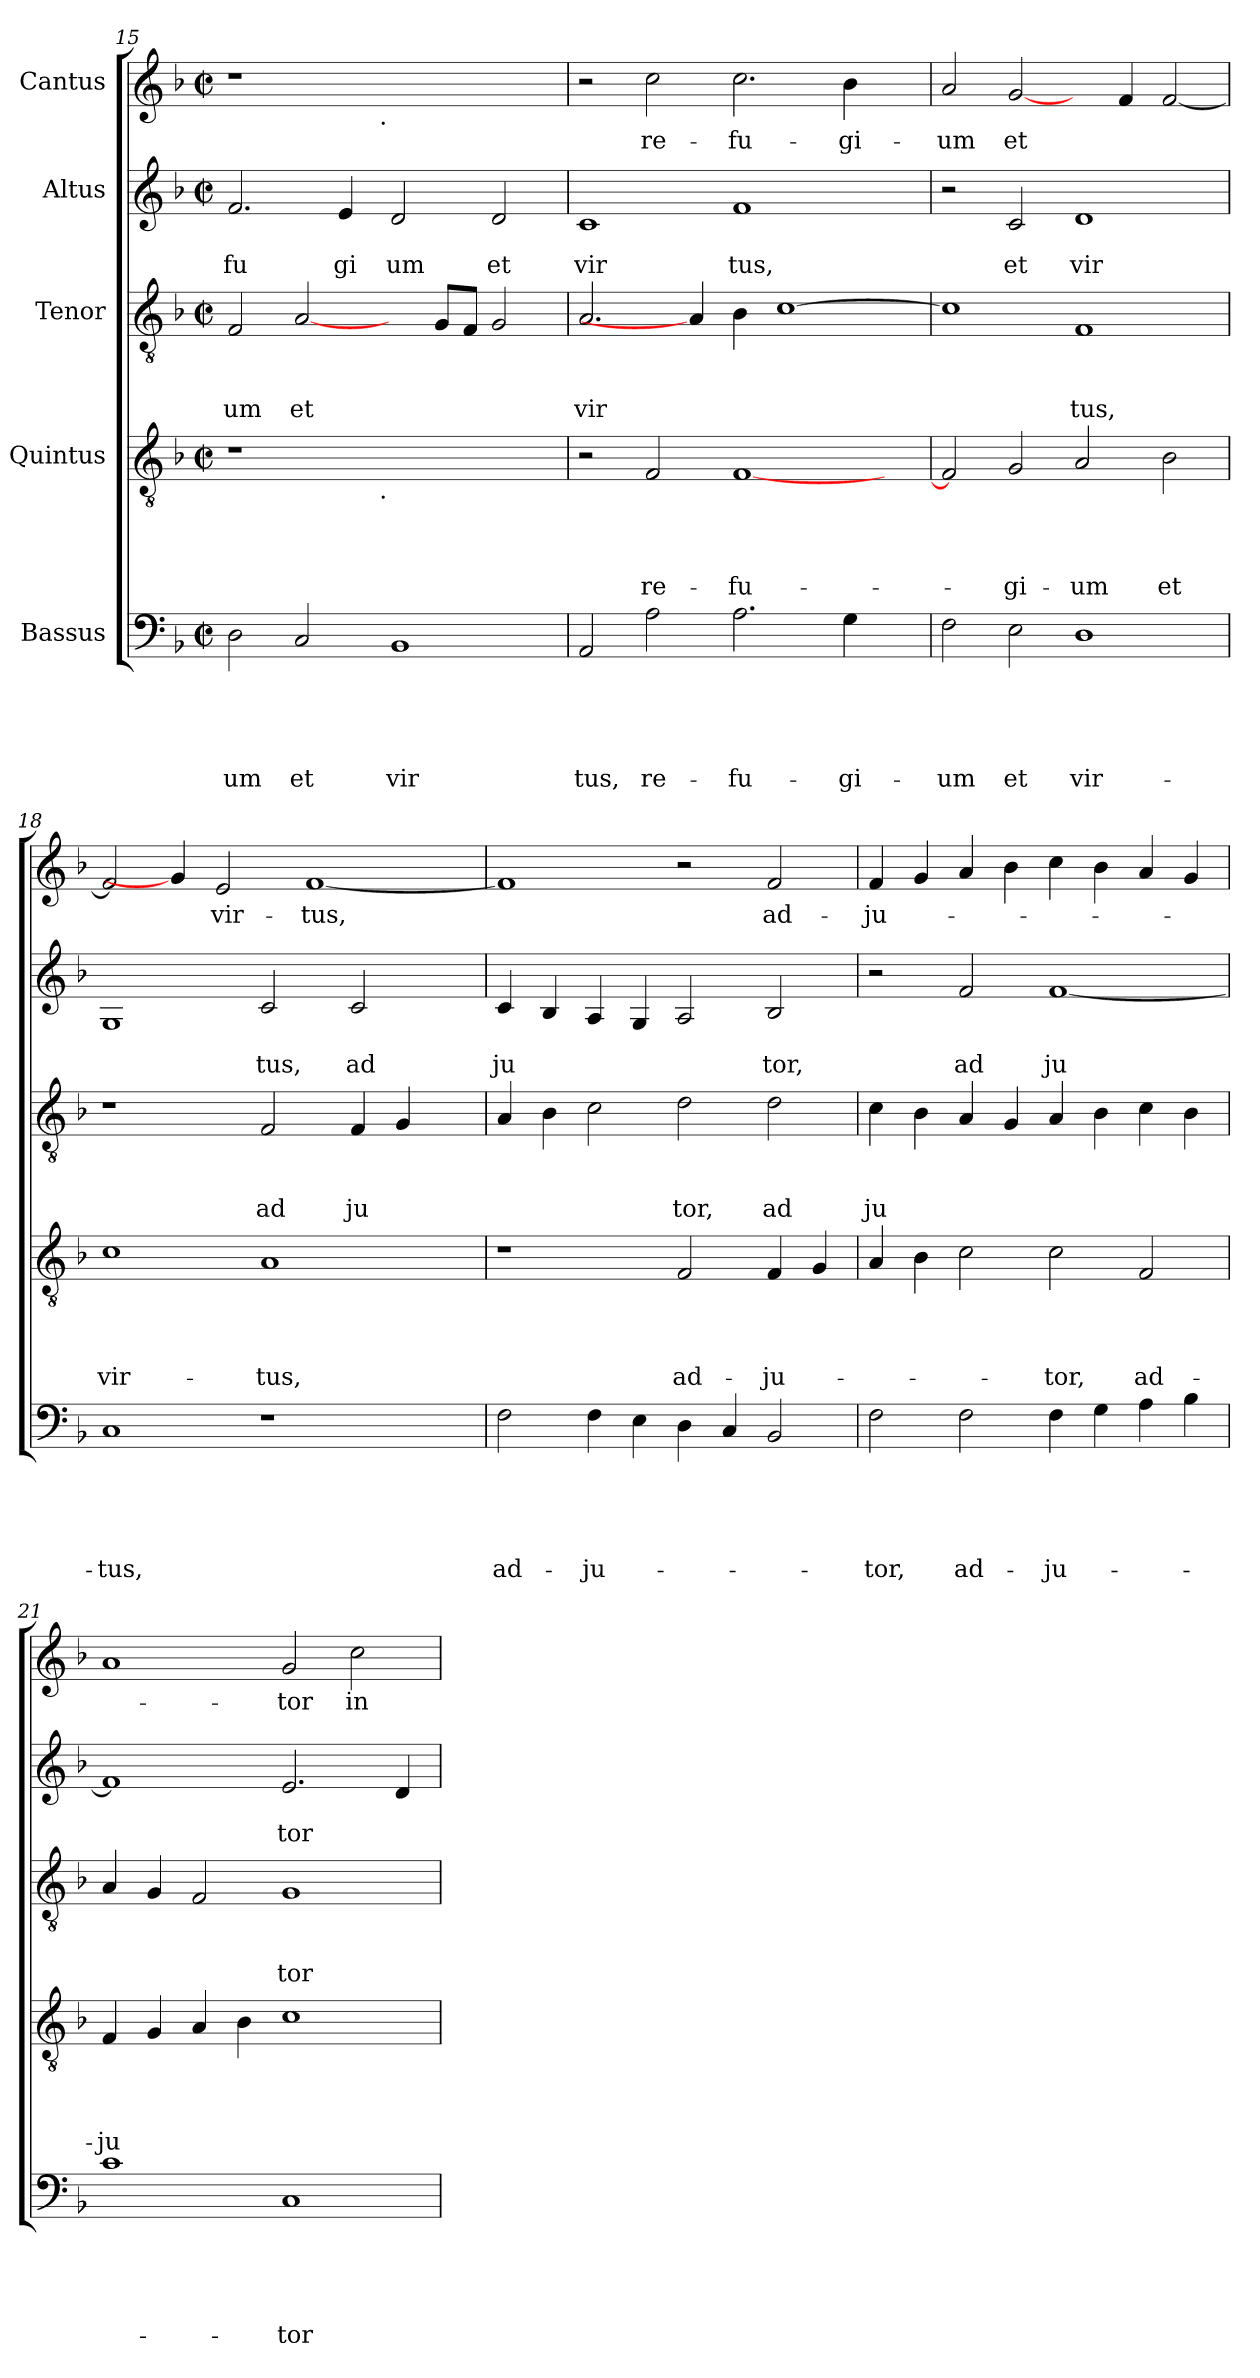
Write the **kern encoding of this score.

**kern	**text	**text	**text	**text	**text	**kern	**text	**text	**text	**text	**kern	**text	**text	**text	**kern	**text	**text	**kern	**text
*part5	*part5	*part5	*part5	*part5	*part5	*part4	*part4	*part4	*part4	*part4	*part3	*part3	*part3	*part3	*part2	*part2	*part2	*part1	*part1
*staff5	*staff5	*staff5	*staff5	*staff5	*staff5	*staff4	*staff4	*staff4	*staff4	*staff4	*staff3	*staff3	*staff3	*staff3	*staff2	*staff2	*staff2	*staff1	*staff1
*I"Bassus	*	*	*	*	*	*I"Quintus	*	*	*	*	*I"Tenor	*	*	*	*I"Altus	*	*	*I"Cantus	*
*clefF4	*	*	*	*	*	*clefGv2	*	*	*	*	*clefGv2	*	*	*	*clefG2	*	*	*clefG2	*
*k[b-]	*	*	*	*	*	*k[b-]	*	*	*	*	*k[b-]	*	*	*	*k[b-]	*	*	*k[b-]	*
*F:	*	*	*	*	*	*F:	*	*	*	*	*F:	*	*	*	*F:	*	*	*F:	*
*M2/2	*	*	*	*	*	*M2/2	*	*	*	*	*M2/2	*	*	*	*M2/2	*	*	*M2/2	*
*met(c|)	*	*	*	*	*	*met(c|)	*	*	*	*	*met(c|)	*	*	*	*met(c|)	*	*	*met(c|)	*
=15	=15	=15	=15	=15	=15	=15	=15	=15	=15	=15	=15	=15	=15	=15	=15	=15	=15	=15	=15
!	!	!	!	!	!LO:LY:b	!	!	!	!	!	!	!	!	!LO:LY:b	!	!	!LO:LY:b	!	!
*	*	*	*	*	*	*^	*	*	*	*	*	*	*	*	*	*	*	*^	*
2D\	.	.	.	.	um	1r	2ryy	.	.	.	.	2F/	.	.	-um	2.f/	.	fu	1r	2ryy	.
!	!	!	!	!	!LO:LY:b	!	!	!	!	!	!	!	!	!	!LO:LY:b	!	!	!	!	!	!
2C/	.	.	.	.	et	.	4...ryy	.	.	.	.	[2A/	.	.	et	.	.	.	.	4...ryy	.
!	!	!	!	!	!	!	!	!	!	!	!	!	!	!	!	!	!	!LO:LY:b	!	!	!
.	.	.	.	.	.	.	.	.	.	.	.	.	.	.	.	4e/	.	gi	.	.	.
!	!	!	!	!	!	!	!	!	!	!	!	!	!	!	!	!	!	!	!	!LO:TX:b:t=.	!
!	!	!	!	!	!	!	!LO:TX:b:t=.	!	!	!	!	!	!	!	!	!	!	!	!	!	!
.	.	.	.	.	.	.	1ryy	.	.	.	.	.	.	.	.	.	.	.	.	1ryy	.
!	!	!	!	!	!LO:LY:b	!	!	!	!	!	!	!	!	!	!	!	!	!LO:LY:b	!	!	!
1BB-	.	.	.	.	vir	1ryy	.	.	.	.	.	4ryy	.	.	.	2d/	.	um	1ryy	.	.
.	.	.	.	.	.	.	.	.	.	.	.	8G/L	.	.	.	.	.	.	.	.	.
.	.	.	.	.	.	.	.	.	.	.	.	8F/J	.	.	.	.	.	.	.	.	.
!	!	!	!	!	!	!	!	!	!	!	!	!	!	!	!	!	!	!LO:LY:b	!	!	!
.	.	.	.	.	.	.	.	.	.	.	.	2G/	.	.	.	2d/	.	et	.	.	.
.	.	.	.	.	.	.	32ryy	.	.	.	.	.	.	.	.	.	.	.	.	32ryy	.
!!LO:PB:g=z
=16	=16	=16	=16	=16	=16	=16	=16	=16	=16	=16	=16	=16	=16	=16	=16	=16	=16	=16	=16	=16	=16
!	!	!	!	!	!LO:LY:b	!	!	!	!	!	!	!	!	!	!LO:LY:b	!	!	!LO:LY:b	!	!	!
*	*	*	*	*	*	*v	*v	*	*	*	*	*	*	*	*	*	*	*	*v	*v	*
2AA/	.	.	.	.	tus,	2r	.	.	.	.	2.A/	.	.	vir	1c	.	vir	2r	.
!	!	!	!	!	!LO:LY:b	!	!	!	!	!LO:LY:b	!	!	!	!	!	!	!	!	!LO:LY:b
2A\	.	.	.	.	re-	2F/	.	.	.	re-	.	.	.	.	.	.	.	2cc\	re-
.	.	.	.	.	.	.	.	.	.	.	4A/]	.	.	.	.	.	.	.	.
!	!	!	!	!	!LO:LY:b	!	!	!	!	!LO:LY:b	!	!	!	!	!	!	!LO:LY:b	!	!LO:LY:b
2.A\	.	.	.	.	-fu-	[<1F	.	.	.	-fu-	4B-\	.	.	.	1f	.	tus,	2.cc\	-fu-
.	.	.	.	.	.	.	.	.	.	.	[>1c	.	.	.	.	.	.	.	.
!	!	!	!	!	!LO:LY:b	!	!	!	!	!	!	!	!	!	!	!	!	!	!LO:LY:b
4G\	.	.	.	.	-gi-	.	.	.	.	.	.	.	.	.	.	.	.	4b-\	-gi-
4ryy	.	.	.	.	.	4ryy	.	.	.	.	.	.	.	.	4ryy	.	.	4ryy	.
=17	=17	=17	=17	=17	=17	=17	=17	=17	=17	=17	=17	=17	=17	=17	=17	=17	=17	=17	=17
!	!	!	!	!	!LO:LY:b	!	!	!	!	!	!	!	!	!	!	!	!	!	!LO:LY:b
2F\	.	.	.	.	-um	2F/]	.	.	.	.	1c]	.	.	.	2r	.	.	2a/	-um
!	!	!	!	!	!LO:LY:b	!	!	!	!	!LO:LY:b	!	!	!	!	!	!	!LO:LY:b	!	!LO:LY:b
2E\	.	.	.	.	et	2G/	.	.	.	-gi-	.	.	.	.	2c/	.	et	[2g/	et
!	!	!	!	!	!LO:LY:b	!	!	!	!	!LO:LY:b	!	!	!	!LO:LY:b	!	!	!LO:LY:b	!	!
1D	.	.	.	.	vir-	2A/	.	.	.	-um	1F	.	.	tus,	1d	.	vir	4ryy	.
.	.	.	.	.	.	.	.	.	.	.	.	.	.	.	.	.	.	4f/	.
!	!	!	!	!	!	!	!	!	!	!LO:LY:b	!	!	!	!	!	!	!	!	!
.	.	.	.	.	.	2B-\	.	.	.	et	.	.	.	.	.	.	.	[<2f/	.
=18	=18	=18	=18	=18	=18	=18	=18	=18	=18	=18	=18	=18	=18	=18	=18	=18	=18	=18	=18
!	!	!	!	!	!LO:LY:b	!	!	!	!	!LO:LY:b	!	!	!	!	!	!	!	!	!
1C	.	.	.	.	-tus,	1c	.	.	.	vir-	1r	.	.	.	1G	.	.	2f/]	.
.	.	.	.	.	.	.	.	.	.	.	.	.	.	.	.	.	.	4g/]	.
!	!	!	!	!	!	!	!	!	!	!	!	!	!	!	!	!	!	!	!LO:LY:b
.	.	.	.	.	.	.	.	.	.	.	.	.	.	.	.	.	.	2e/	vir-
!	!	!	!	!	!	!	!	!	!	!LO:LY:b	!	!	!	!LO:LY:b	!	!	!LO:LY:b	!	!
1r	.	.	.	.	.	1A	.	.	.	-tus,	2F/	.	.	ad	2c/	.	tus,	.	.
!	!	!	!	!	!	!	!	!	!	!	!	!	!	!	!	!	!	!	!LO:LY:b
.	.	.	.	.	.	.	.	.	.	.	.	.	.	.	.	.	.	[<1f	-tus,
!	!	!	!	!	!	!	!	!	!	!	!	!	!	!LO:LY:b	!	!	!LO:LY:b	!	!
.	.	.	.	.	.	.	.	.	.	.	4F/	.	.	ju	2c/	.	ad	.	.
.	.	.	.	.	.	.	.	.	.	.	4G/	.	.	.	.	.	.	.	.
4ryy	.	.	.	.	.	4ryy	.	.	.	.	4ryy	.	.	.	4ryy	.	.	.	.
=19	=19	=19	=19	=19	=19	=19	=19	=19	=19	=19	=19	=19	=19	=19	=19	=19	=19	=19	=19
!	!	!	!	!	!LO:LY:b	!	!	!	!	!	!	!	!	!	!	!	!LO:LY:b	!	!
2F\	.	.	.	.	ad-	1r	.	.	.	.	4A/	.	.	.	4c/	.	ju	1f]	.
.	.	.	.	.	.	.	.	.	.	.	4B-\	.	.	.	4B-/	.	.	.	.
!	!	!	!	!	!LO:LY:b	!	!	!	!	!	!	!	!	!	!	!	!	!	!
4F\	.	.	.	.	-ju-	.	.	.	.	.	2c\	.	.	.	4A/	.	.	.	.
4E\	.	.	.	.	.	.	.	.	.	.	.	.	.	.	4G/	.	.	.	.
!	!	!	!	!	!	!	!	!	!	!LO:LY:b	!	!	!	!LO:LY:b	!	!	!	!	!
4D\	.	.	.	.	.	2F/	.	.	.	ad-	2d\	.	.	tor,	2A/	.	.	2r	.
4C/	.	.	.	.	.	.	.	.	.	.	.	.	.	.	.	.	.	.	.
!	!	!	!	!	!	!	!	!	!	!LO:LY:b	!	!	!	!LO:LY:b	!	!	!LO:LY:b	!	!LO:LY:b
2BB-/	.	.	.	.	.	4F/	.	.	.	-ju-	2d\	.	.	ad	2B-/	.	tor,	2f/	ad-
.	.	.	.	.	.	4G/	.	.	.	.	.	.	.	.	.	.	.	.	.
=20	=20	=20	=20	=20	=20	=20	=20	=20	=20	=20	=20	=20	=20	=20	=20	=20	=20	=20	=20
!	!	!	!	!	!LO:LY:b	!	!	!	!	!	!	!	!	!LO:LY:b	!	!	!	!	!LO:LY:b
2F\	.	.	.	.	-tor,	4A/	.	.	.	.	4c\	.	.	ju	2r	.	.	4f/	-ju-
.	.	.	.	.	.	4B-\	.	.	.	.	4B-\	.	.	.	.	.	.	4g/	.
!	!	!	!	!	!LO:LY:b	!	!	!	!	!	!	!	!	!	!	!	!LO:LY:b	!	!
2F\	.	.	.	.	ad-	2c\	.	.	.	.	4A/	.	.	.	2f/	.	ad	4a/	.
.	.	.	.	.	.	.	.	.	.	.	4G/	.	.	.	.	.	.	4b-\	.
!	!	!	!	!	!LO:LY:b	!	!	!	!	!LO:LY:b	!	!	!	!	!	!	!LO:LY:b	!	!
4F\	.	.	.	.	-ju-	2c\	.	.	.	-tor,	4A/	.	.	.	[<1f	.	ju	4cc\	.
4G\	.	.	.	.	.	.	.	.	.	.	4B-\	.	.	.	.	.	.	4b-\	.
!	!	!	!	!	!	!	!	!	!	!LO:LY:b	!	!	!	!	!	!	!	!	!
4A\	.	.	.	.	.	2F/	.	.	.	ad-	4c\	.	.	.	.	.	.	4a/	.
4B-\	.	.	.	.	.	.	.	.	.	.	4B-\	.	.	.	.	.	.	4g/	.
!!LO:LB:g=z
=21	=21	=21	=21	=21	=21	=21	=21	=21	=21	=21	=21	=21	=21	=21	=21	=21	=21	=21	=21
!	!	!	!	!	!	!	!	!	!	!LO:LY:b	!	!	!	!	!	!	!	!	!
1c	.	.	.	.	.	4F/	.	.	.	-ju	4A/	.	.	.	1f]	.	.	1a	.
.	.	.	.	.	.	4G/	.	.	.	.	4G/	.	.	.	.	.	.	.	.
.	.	.	.	.	.	4A/	.	.	.	.	2F/	.	.	.	.	.	.	.	.
.	.	.	.	.	.	4B-\	.	.	.	.	.	.	.	.	.	.	.	.	.
!	!	!	!	!	!LO:LY:b	!	!	!	!	!	!	!	!	!LO:LY:b	!	!	!LO:LY:b	!	!LO:LY:b
1C	.	.	.	.	-tor	1c	.	.	.	.	1G	.	.	tor	2.e/	.	tor	2g/	-tor
!	!	!	!	!	!	!	!	!	!	!	!	!	!	!	!	!	!	!	!LO:LY:b
.	.	.	.	.	.	.	.	.	.	.	.	.	.	.	.	.	.	2cc\	in
.	.	.	.	.	.	.	.	.	.	.	.	.	.	.	4d/	.	.	.	.
=	=	=	=	=	=	=	=	=	=	=	=	=	=	=	=	=	=	=	=
*-	*-	*-	*-	*-	*-	*-	*-	*-	*-	*-	*-	*-	*-	*-	*-	*-	*-	*-	*-
